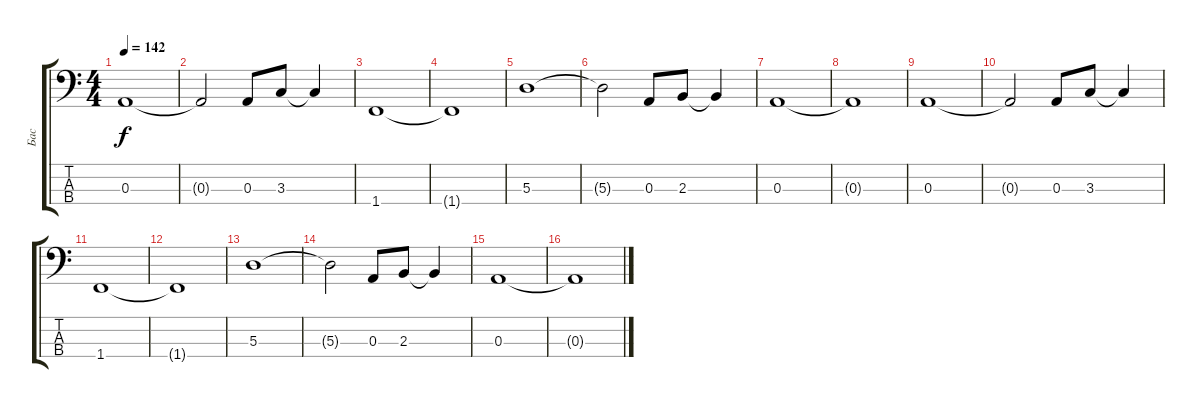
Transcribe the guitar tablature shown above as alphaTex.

\track ("Бас" "Бас") {instrument electricbassfinger}
\staff {score tabs}
\tuning (G2 D2 A1 E1) {hide}
\ts (4 4)
\tempo 142
\clef f4
\ks c
0.3.1{dy f instrument electricbassfinger} |
0.3{t}.2 0.3.8 3.3.8 3.3{t}.4 |
1.4.1 |
1.4{t}.1 |
5.3.1 |
5.3{t}.2 0.3.8 2.3.8 2.3{t}.4 |
0.3.1 |
0.3{t}.1 |
0.3.1 |
0.3{t}.2 0.3.8 3.3.8 3.3{t}.4 |
1.4.1 |
1.4{t}.1 |
5.3.1 |
5.3{t}.2 0.3.8 2.3.8 2.3{t}.4 |
0.3.1 |
0.3{t}.1
